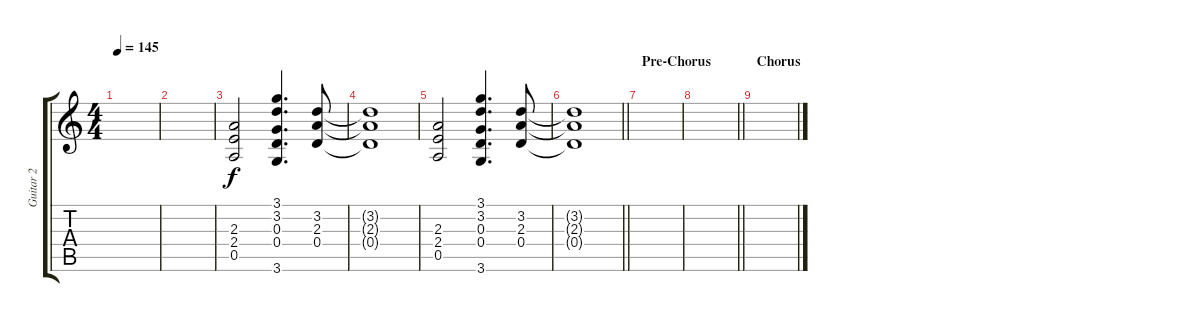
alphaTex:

\track ("Guitar 2" "Guitar 2") {instrument distortionguitar}
\staff {score tabs}
\tuning (E4 B3 G3 D3 A2 E2) {hide}
\ts (4 4)
\tempo 145
\clef g2
\ks c
|
|
(2.3 2.4 0.5).2 (3.1 3.2 0.3 0.4 3.6).4{d} (3.2 2.3 0.4).8 |
(3.2{t} 2.3{t} 0.4{t}).1 |
(2.3 2.4 0.5).2 (3.1 3.2 0.3 0.4 3.6).4{d} (3.2 2.3 0.4).8 |
\barLineRight lightlight
(3.2{t} 2.3{t} 0.4{t}).1 |
\section ("" "Pre-Chorus")
|
\barLineRight lightlight
|
\section ("" "Chorus")
